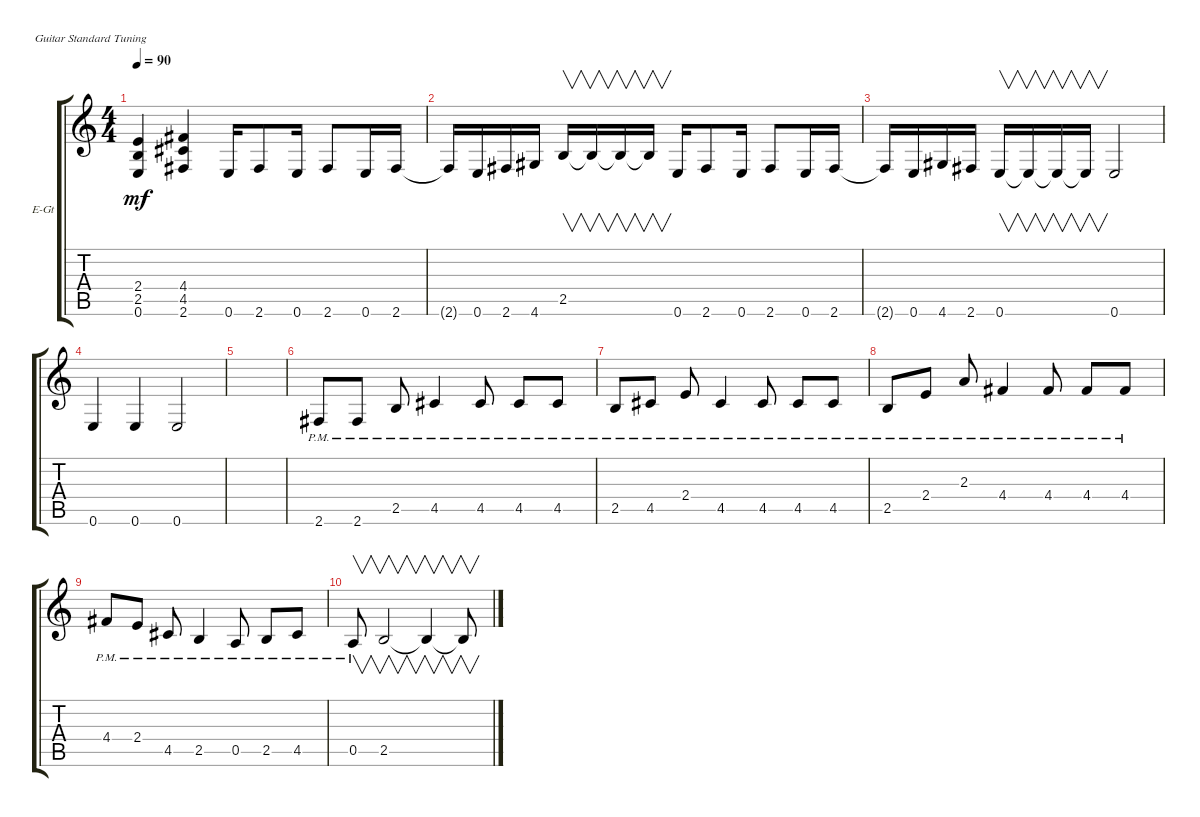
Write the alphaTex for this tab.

\defaultSystemsLayout 4
\bracketExtendMode groupsimilarinstruments
\firstSystemTrackNameOrientation horizontal
\otherSystemsTrackNameOrientation horizontal
\track ("Electric Guitar (Drive)" "E-Gt") {instrument overdrivenguitar}
\staff {score tabs}
\tuning (E4 B3 G3 D3 A2 E2)
\ts (4 4)
\tempo 90
\clef g2
\ks c
(2.4 2.5 0.6).4{dy mf} (4.4 4.5 2.6).4 0.6.16 2.6.8 0.6.16 2.6.8 0.6.16 2.6.16 |
2.6{t}.16 0.6.16 2.6.16 4.6.16 2.5.16{v} 2.5{t}.16{v} 2.5{t}.16{v} 2.5{t}.16{v} 0.6.16 2.6.8 0.6.16 2.6.8 0.6.16 2.6.16 |
2.6{t}.16 0.6.16 4.6.16 2.6.16 0.6.16{v} 0.6{t}.16{v} 0.6{t}.16{v} 0.6{t}.16{v} 0.6.2 |
0.6.4 0.6.4 0.6.2 |
|
2.6{pm}.8 2.6{pm}.8 2.5{pm}.8 4.5{pm}.4 4.5{pm}.8 4.5{pm}.8 4.5{pm}.8 |
2.5{pm}.8 4.5{pm}.8 2.4{pm}.8 4.5{pm}.4 4.5{pm}.8 4.5{pm}.8 4.5{pm}.8 |
2.5{pm}.8 2.4{pm}.8 2.3{pm}.8 4.4{pm}.4 4.4{pm}.8 4.4{pm}.8 4.4{pm}.8 |
4.4{pm}.8 2.4{pm}.8 4.5{pm}.8 2.5{pm}.4 0.5{pm}.8 2.5{pm}.8 4.5{pm}.8 |
0.5{pm}.8{v} 2.5.2{v} 2.5{t}.4{v} 2.5{t}.8{v}
